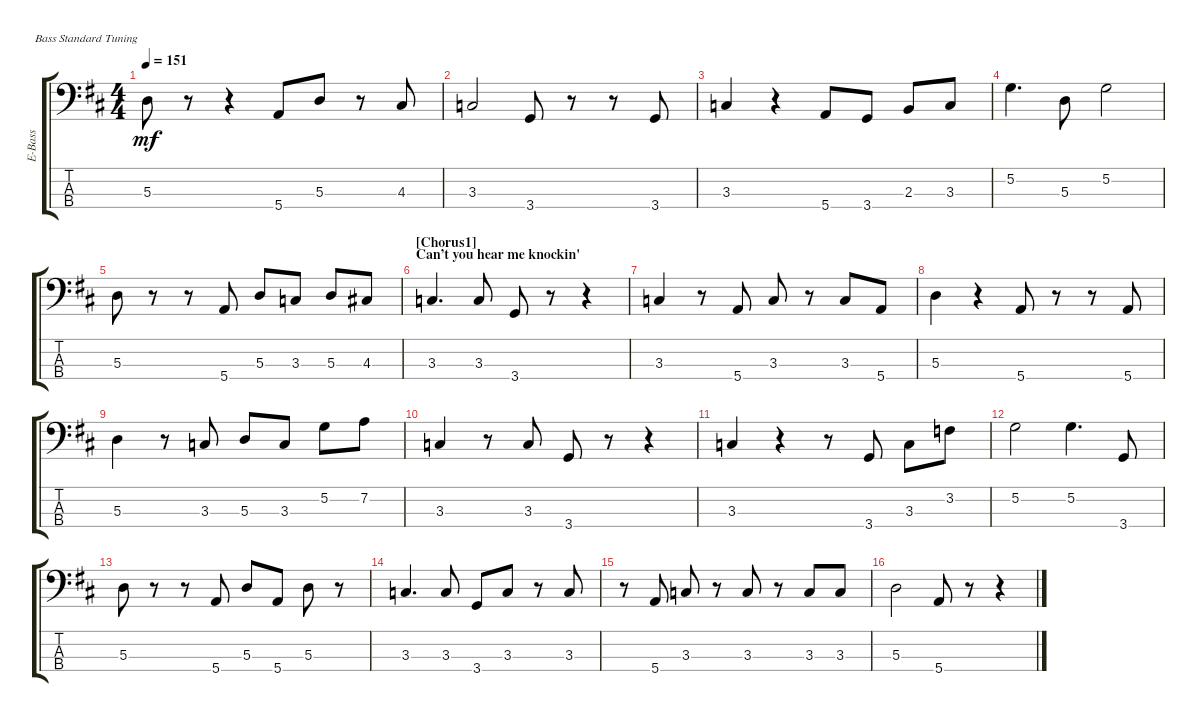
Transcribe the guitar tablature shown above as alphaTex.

\bracketExtendMode groupsimilarinstruments
\track ("Electric Bass" "E-Bass") {instrument electricbassfinger}
\staff {score tabs}
\tuning (G2 D2 A1 E1)
\ts (4 4)
\tempo 151
\clef f4
\ks d
5.3{acc forcenatural}.8{dy mf} r.8 r.4 5.4{acc forcenatural}.8 5.3{acc forcenatural}.8 r.8 4.3{acc #}.8 |
3.3{acc forcenatural}.2 3.4{acc forcenatural}.8 r.8 r.8 3.4{acc forcenatural}.8 |
3.3{acc forcenatural}.4 r.4 5.4{acc forcenatural}.8 3.4{acc forcenatural}.8 2.3{acc forcenatural}.8 3.3{acc forcenatural}.8 |
5.2{acc forcenatural}.4{d} 5.3{acc forcenatural}.8 5.2{acc forcenatural}.2 |
5.3{acc forcenatural}.8 r.8 r.8 5.4{acc forcenatural}.8 5.3{acc forcenatural}.8 3.3{acc forcenatural}.8 5.3{acc forcenatural}.8 4.3{acc #}.8 |
\section ("" "[Chorus1]\nCan’t you hear me knockin'\n")
3.3{acc forcenatural}.4{d} 3.3{acc forcenatural}.8 3.4{acc forcenatural}.8 r.8 r.4 |
3.3{acc forcenatural}.4 r.8 5.4{acc forcenatural}.8 3.3{acc forcenatural}.8 r.8 3.3{acc forcenatural}.8 5.4{acc forcenatural}.8 |
5.3{acc forcenatural}.4 r.4 5.4{acc forcenatural}.8 r.8 r.8 5.4{acc forcenatural}.8 |
5.3{acc forcenatural}.4 r.8 3.3{acc forcenatural}.8 5.3{acc forcenatural}.8 3.3{acc forcenatural}.8 5.2{acc forcenatural}.8 7.2{acc forcenatural}.8 |
3.3{acc forcenatural}.4 r.8 3.3{acc forcenatural}.8 3.4{acc forcenatural}.8 r.8 r.4 |
3.3{acc forcenatural}.4 r.4 r.8 3.4{acc forcenatural}.8 3.3{acc forcenatural}.8 3.2{acc forcenatural}.8 |
5.2{acc forcenatural}.2 5.2{acc forcenatural}.4{d} 3.4{acc forcenatural}.8 |
5.3{acc forcenatural}.8 r.8 r.8 5.4{acc forcenatural}.8 5.3{acc forcenatural}.8 5.4{acc forcenatural}.8 5.3{acc forcenatural}.8 r.8 |
3.3{acc forcenatural}.4{d} 3.3{acc forcenatural}.8 3.4{acc forcenatural}.8 3.3{acc forcenatural}.8 r.8 3.3{acc forcenatural}.8 |
r.8 5.4{acc forcenatural}.8 3.3{acc forcenatural}.8 r.8 3.3{acc forcenatural}.8 r.8 3.3{acc forcenatural}.8 3.3{acc forcenatural}.8 |
5.3{acc forcenatural}.2 5.4{acc forcenatural}.8 r.8 r.4
